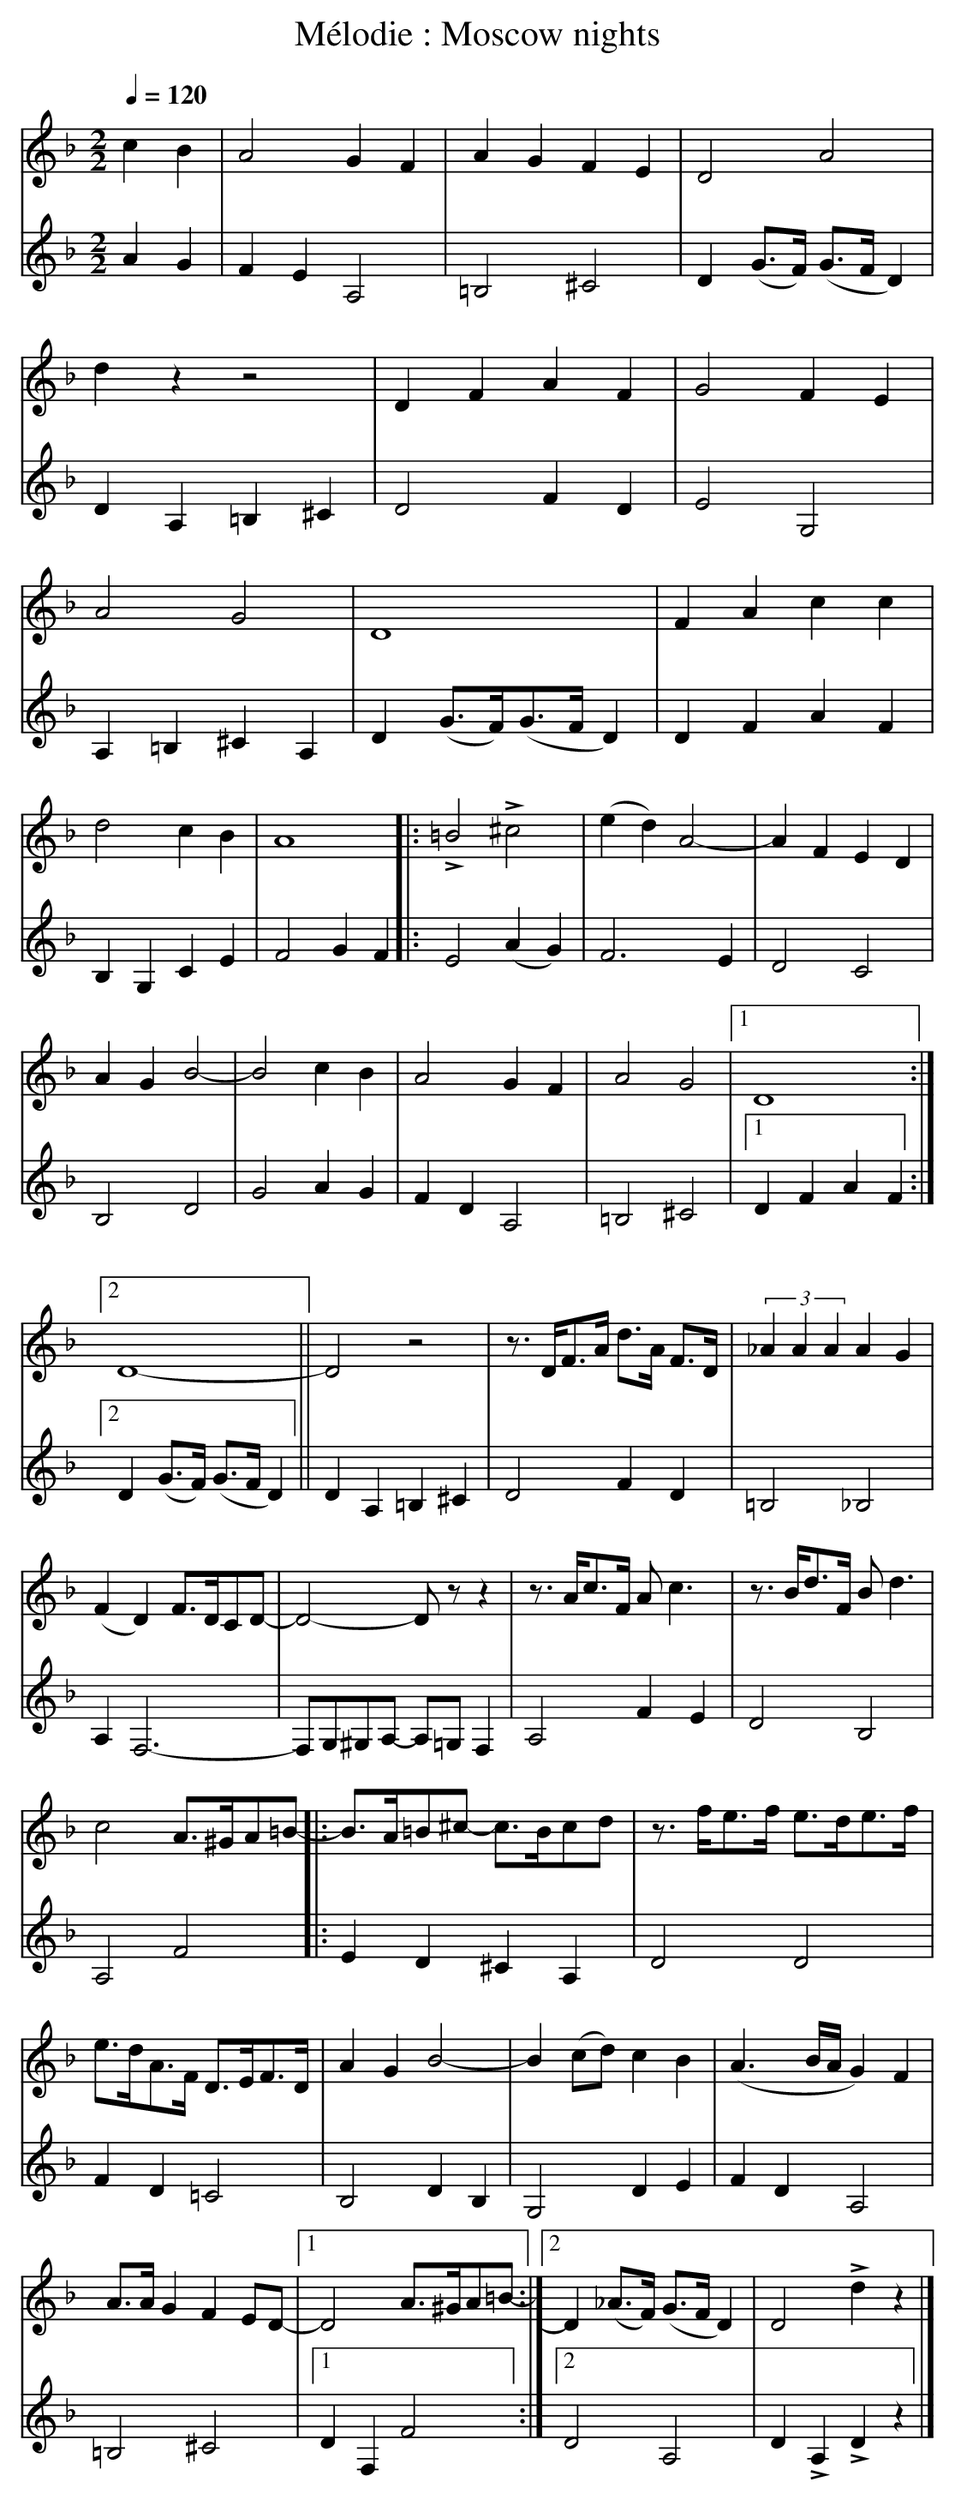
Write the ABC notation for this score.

X:1
T:Mélodie : Moscow nights
M:2/2
L:1/4
Q:1/4=120
K:F treble
V:1
c B | A2 G F | A G F E | D2 A2 | d z z2 | D F A F | G2 F E | A2 G2 | D4 | F A c c |
d2 c B | A4 |: L=B2 L^c2 | (e d) A2- | A F E D |
A G B2- | B2 c B | A2 G F | A2 G2 |1 D4 :|2
L:1/8
D8- || D4 z4 | z>DF>A d>A F>D | (3_A2A2A2  A2 G2 |
(F2 D2) F>DCD- | D4- D z z2 | z>Ac>F A c3 | z>Bd>F B d3 |
c4 A>^GA=B- |: B>A=B^c- c>Bcd | z>fe>f e>de>f |
e>dA>F D>EF>D | A2 G2 B4- | B2 (cd) c2 B2 | (A3 B/A/ G2) F2 |
A>A G2 F2 ED- |1 D4 A>^GA=B- :|2 D2 (_A>F) (G>F D2) | D4 Ld2 z2 |]
V:2
A G | F E A,2 | =B,2 ^C2 | D (G/>F/) (G/>F/ D) | D A, =B, ^C |
D2 F D | E2 G,2 | A, =B, ^C A, | D (G/>F/)(G/>F/ D) | D F A F |
B, G, C E | F2 G F |: E2 (A G) | F3 E | D2 C2 |
B,2 D2 | G2 A G | F D A,2 | =B,2 ^C2 |1 D F A F :|2
L:1/8
D2 (G>F) (G>F D2) || D2 A,2 =B,2 ^C2 | D4 F2 D2 | =B,4 _B,4 |
A,2 F,6- | F,G,^G,A,- A,=G, F,2 | A,4 F2 E2 | D4 B,4 |
A,4 F4 |: E2 D2 ^C2 A,2 | D4 D4 |
F2 D2 =C4 | B,4 D2 B,2 | G,4 D2 E2 | F2 D2 A,4 |
=B,4 ^C4 |1 D2 F,2 F4 :|2 D4 A,4 | D2 LA,2 LD2 z2 |]
